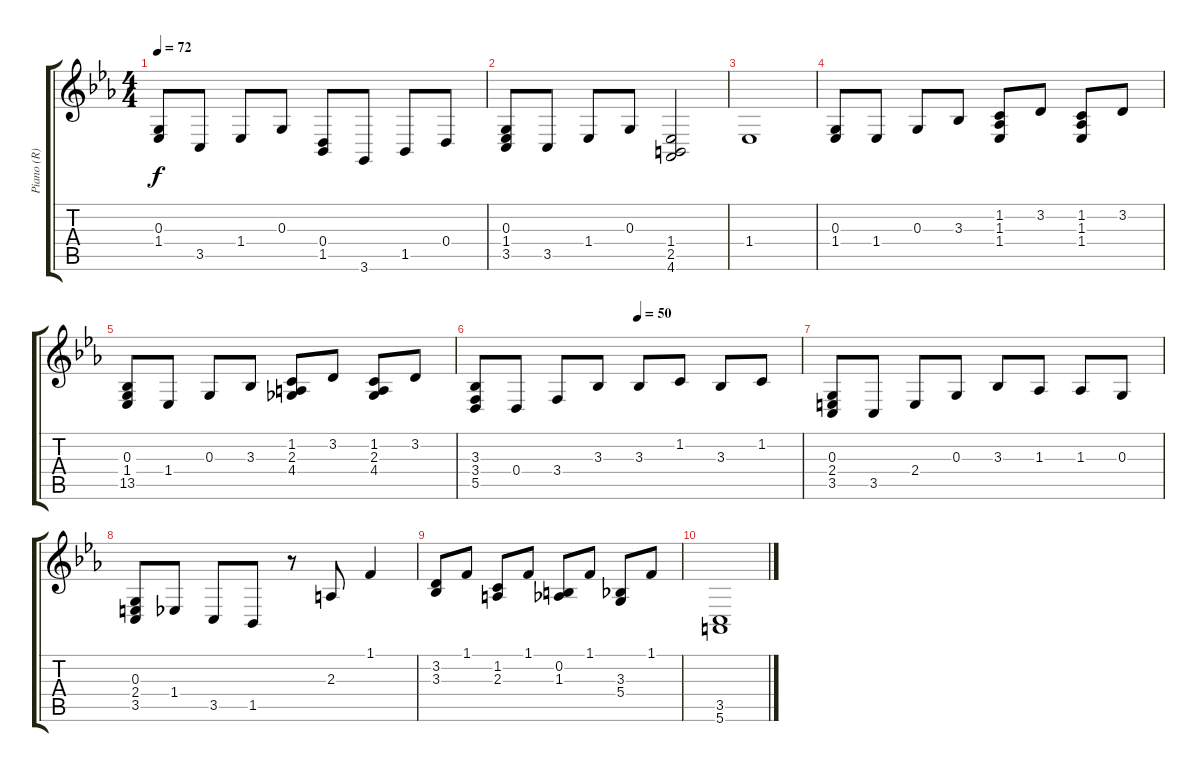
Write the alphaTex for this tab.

\track ("Piano (R)" "Piano (R)") {instrument acousticgrandpiano}
\staff {score tabs}
\tuning (E4 B3 G3 D3 A2 E2) {hide}
\ts (4 4)
\tempo 72
\clef g2
\ks eb
(0.3 1.4).8{dy f} 3.5.8 1.4.8 0.3.8 (0.4 1.5).8 3.6.8 1.5.8 0.4.8 |
(0.3 1.4 3.5).8 3.5.8 1.4.8 0.3.8 (1.4 2.5 4.6).2 |
1.4.1 |
(0.3 1.4).8 1.4.8 0.3.8 3.3.8 (1.2 1.3 1.4).8 3.2.8 (1.2 1.3 1.4).8 3.2.8 |
(0.3 1.4 13.5).8 1.4.8 0.3.8 3.3.8 (1.2 2.3 4.4).8 3.2.8 (1.2 2.3 4.4).8 3.2.8 |
\tempo (50 0.5)
(3.3 3.4 5.5).8 0.4.8 3.4.8 3.3.8 3.3.8 1.2.8 3.3.8 1.2.8 |
(0.3 2.4 3.5).8 3.5.8 2.4.8 0.3.8 3.3.8 1.3.8 1.3.8 0.3.8 |
(0.3 2.4 3.5).8 1.4.8 3.5.8 1.5.8 r.8 2.3.8 1.1.4 |
(3.2 3.3).8 1.1.8 (1.2 2.3).8 1.1.8 (0.2 1.3).8 1.1.8 (3.3 5.4).8 1.1.8 |
(3.5 5.6).1
